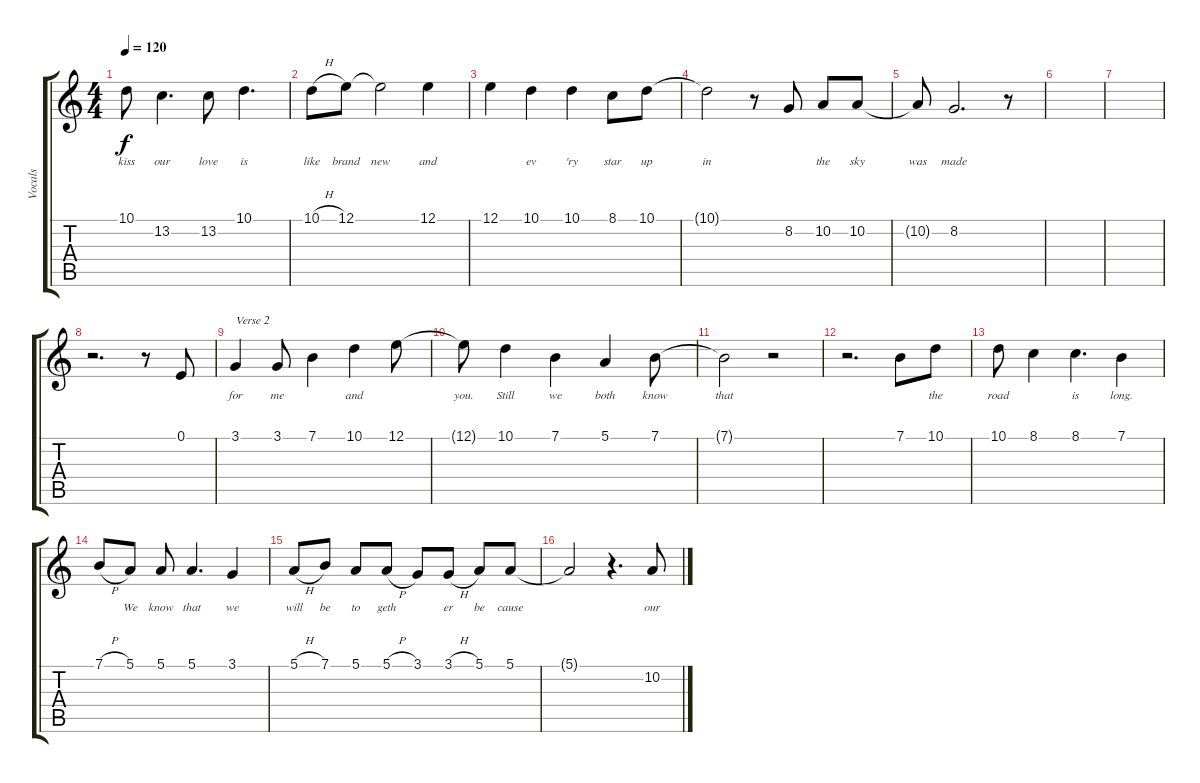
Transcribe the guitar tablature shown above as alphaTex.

\track ("Vocals" "Vocals") {instrument viola}
\staff {score tabs}
\tuning (E4 B3 G3 D3 A2 E2) {hide}
\ts (4 4)
\tempo 120
\clef g2
\ks c
10.1{t}.8{lyrics (0 "kiss") lyrics (1 "") lyrics (2 "") lyrics (3 "") lyrics (4 "") dy f} 13.2.4{d lyrics (0 "our") lyrics (1 "") lyrics (2 "") lyrics (3 "") lyrics (4 "")} 13.2.8{lyrics (0 "love") lyrics (1 "") lyrics (2 "") lyrics (3 "") lyrics (4 "")} 10.1.4{d lyrics (0 "is") lyrics (1 "") lyrics (2 "") lyrics (3 "") lyrics (4 "")} |
10.1{h}.8{lyrics (0 "like") lyrics (1 "") lyrics (2 "") lyrics (3 "") lyrics (4 "")} 12.1.8{lyrics (0 "brand") lyrics (1 "") lyrics (2 "") lyrics (3 "") lyrics (4 "")} 12.1{t}.2{lyrics (0 "new") lyrics (1 "") lyrics (2 "") lyrics (3 "") lyrics (4 "")} 12.1.4{lyrics (0 "and") lyrics (1 "") lyrics (2 "") lyrics (3 "") lyrics (4 "")} |
12.1.4{lyrics (0 "") lyrics (1 "") lyrics (2 "") lyrics (3 "") lyrics (4 "")} 10.1.4{lyrics (0 "ev") lyrics (1 "") lyrics (2 "") lyrics (3 "") lyrics (4 "")} 10.1.4{lyrics (0 "'ry") lyrics (1 "") lyrics (2 "") lyrics (3 "") lyrics (4 "")} 8.1.8{lyrics (0 "star") lyrics (1 "") lyrics (2 "") lyrics (3 "") lyrics (4 "")} 10.1.8{lyrics (0 "up") lyrics (1 "") lyrics (2 "") lyrics (3 "") lyrics (4 "")} |
10.1{t}.2{lyrics (0 "in") lyrics (1 "") lyrics (2 "") lyrics (3 "") lyrics (4 "")} r.8 8.2.8{lyrics (0 "") lyrics (1 "") lyrics (2 "") lyrics (3 "") lyrics (4 "")} 10.2.8{lyrics (0 "the") lyrics (1 "") lyrics (2 "") lyrics (3 "") lyrics (4 "")} 10.2.8{lyrics (0 "sky") lyrics (1 "") lyrics (2 "") lyrics (3 "") lyrics (4 "")} |
10.2{t}.8{lyrics (0 "was") lyrics (1 "") lyrics (2 "") lyrics (3 "") lyrics (4 "")} 8.2.2{d lyrics (0 "made") lyrics (1 "") lyrics (2 "") lyrics (3 "") lyrics (4 "")} r.8 |
|
|
r.2{d} r.8 0.1.8{lyrics (0 "") lyrics (1 "") lyrics (2 "") lyrics (3 "") lyrics (4 "")} |
3.1.4{txt "Verse 2" lyrics (0 "for") lyrics (1 "") lyrics (2 "") lyrics (3 "") lyrics (4 "")} 3.1.8{lyrics (0 "me") lyrics (1 "") lyrics (2 "") lyrics (3 "") lyrics (4 "")} 7.1.4{lyrics (0 "") lyrics (1 "") lyrics (2 "") lyrics (3 "") lyrics (4 "")} 10.1.4{lyrics (0 "and") lyrics (1 "") lyrics (2 "") lyrics (3 "") lyrics (4 "")} 12.1.8{lyrics (0 "") lyrics (1 "") lyrics (2 "") lyrics (3 "") lyrics (4 "")} |
12.1{t}.8{lyrics (0 "you.") lyrics (1 "") lyrics (2 "") lyrics (3 "") lyrics (4 "")} 10.1.4{lyrics (0 "Still") lyrics (1 "") lyrics (2 "") lyrics (3 "") lyrics (4 "")} 7.1.4{lyrics (0 "we") lyrics (1 "") lyrics (2 "") lyrics (3 "") lyrics (4 "")} 5.1.4{lyrics (0 "both") lyrics (1 "") lyrics (2 "") lyrics (3 "") lyrics (4 "")} 7.1.8{lyrics (0 "know") lyrics (1 "") lyrics (2 "") lyrics (3 "") lyrics (4 "")} |
7.1{t}.2{lyrics (0 "that") lyrics (1 "") lyrics (2 "") lyrics (3 "") lyrics (4 "")} r.2 |
r.2{d} 7.1.8{lyrics (0 "") lyrics (1 "") lyrics (2 "") lyrics (3 "") lyrics (4 "")} 10.1.8{lyrics (0 "the") lyrics (1 "") lyrics (2 "") lyrics (3 "") lyrics (4 "")} |
10.1.8{lyrics (0 "road") lyrics (1 "") lyrics (2 "") lyrics (3 "") lyrics (4 "")} 8.1.4{lyrics (0 "") lyrics (1 "") lyrics (2 "") lyrics (3 "") lyrics (4 "")} 8.1.4{d lyrics (0 "is") lyrics (1 "") lyrics (2 "") lyrics (3 "") lyrics (4 "")} 7.1.4{lyrics (0 "long.") lyrics (1 "") lyrics (2 "") lyrics (3 "") lyrics (4 "")} |
7.1{h}.8{lyrics (0 "") lyrics (1 "") lyrics (2 "") lyrics (3 "") lyrics (4 "")} 5.1.8{lyrics (0 "We") lyrics (1 "") lyrics (2 "") lyrics (3 "") lyrics (4 "")} 5.1.8{lyrics (0 "know") lyrics (1 "") lyrics (2 "") lyrics (3 "") lyrics (4 "")} 5.1.4{d lyrics (0 "that") lyrics (1 "") lyrics (2 "") lyrics (3 "") lyrics (4 "")} 3.1.4{lyrics (0 "we") lyrics (1 "") lyrics (2 "") lyrics (3 "") lyrics (4 "")} |
5.1{h}.8{lyrics (0 "will") lyrics (1 "") lyrics (2 "") lyrics (3 "") lyrics (4 "")} 7.1.8{lyrics (0 "be") lyrics (1 "") lyrics (2 "") lyrics (3 "") lyrics (4 "")} 5.1.8{lyrics (0 "to") lyrics (1 "") lyrics (2 "") lyrics (3 "") lyrics (4 "")} 5.1{h}.8{lyrics (0 "geth") lyrics (1 "") lyrics (2 "") lyrics (3 "") lyrics (4 "")} 3.1.8{lyrics (0 "") lyrics (1 "") lyrics (2 "") lyrics (3 "") lyrics (4 "")} 3.1{h}.8{lyrics (0 "er") lyrics (1 "") lyrics (2 "") lyrics (3 "") lyrics (4 "")} 5.1.8{lyrics (0 "be") lyrics (1 "") lyrics (2 "") lyrics (3 "") lyrics (4 "")} 5.1.8{lyrics (0 "cause") lyrics (1 "") lyrics (2 "") lyrics (3 "") lyrics (4 "")} |
5.1{t}.2{lyrics (0 "") lyrics (1 "") lyrics (2 "") lyrics (3 "") lyrics (4 "")} r.4{d} 10.2.8{lyrics (0 "our") lyrics (1 "") lyrics (2 "") lyrics (3 "") lyrics (4 "")}
